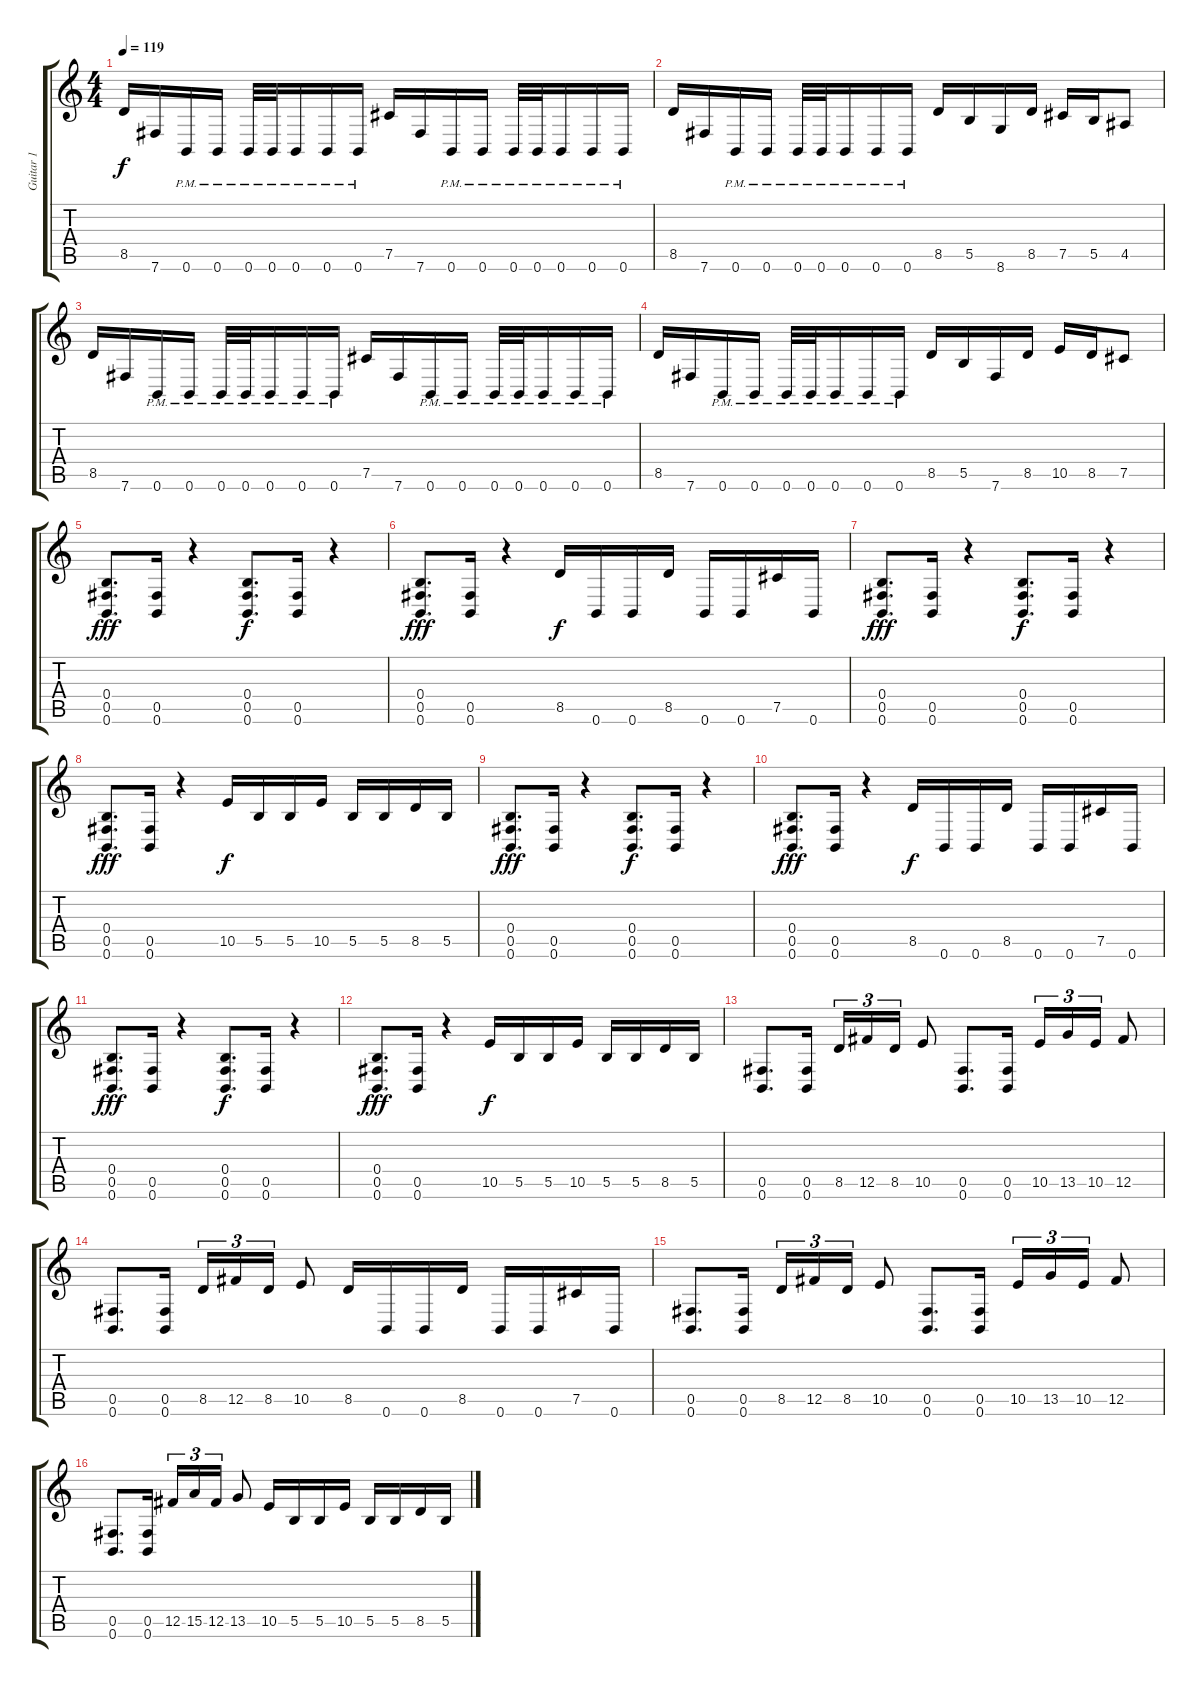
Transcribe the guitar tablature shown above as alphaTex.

\track ("Guitar 1" "Guitar 1") {instrument distortionguitar}
\staff {score tabs}
\tuning (Db4 Ab3 E3 B2 Gb2 B1) {hide}
\ts (4 4)
\tempo 119
\clef g2
\ks c
8.5.16{dy f} 7.6.16 0.6{pm}.16 0.6{pm}.16 0.6{pm}.32 0.6{pm}.32 0.6{pm}.16 0.6{pm}.16 0.6{pm}.16 7.5.16 7.6.16 0.6{pm}.16 0.6{pm}.16 0.6{pm}.32 0.6{pm}.32 0.6{pm}.16 0.6{pm}.16 0.6{pm}.16 |
8.5.16 7.6.16 0.6{pm}.16 0.6{pm}.16 0.6{pm}.32 0.6{pm}.32 0.6{pm}.16 0.6{pm}.16 0.6{pm}.16 8.5.16 5.5.16 8.6.16 8.5.16 7.5.16 5.5.16 4.5.8 |
8.5.16 7.6.16 0.6{pm}.16 0.6{pm}.16 0.6{pm}.32 0.6{pm}.32 0.6{pm}.16 0.6{pm}.16 0.6{pm}.16 7.5.16 7.6.16 0.6{pm}.16 0.6{pm}.16 0.6{pm}.32 0.6{pm}.32 0.6{pm}.16 0.6{pm}.16 0.6{pm}.16 |
8.5.16 7.6.16 0.6{pm}.16 0.6{pm}.16 0.6{pm}.32 0.6{pm}.32 0.6{pm}.16 0.6{pm}.16 0.6{pm}.16 8.5.16 5.5.16 7.6.16 8.5.16 10.5.16 8.5.16 7.5.8 |
(0.4 0.5 0.6).8{d dy fff} (0.5 0.6).16 r.4 (0.4 0.5 0.6).8{d dy f} (0.5 0.6).16 r.4 |
(0.4 0.5 0.6).8{d dy fff} (0.5 0.6).16 r.4 8.5.16{dy f} 0.6.16 0.6.16 8.5.16 0.6.16 0.6.16 7.5.16 0.6.16 |
(0.4 0.5 0.6).8{d dy fff} (0.5 0.6).16 r.4 (0.4 0.5 0.6).8{d dy f} (0.5 0.6).16 r.4 |
(0.4 0.5 0.6).8{d dy fff} (0.5 0.6).16 r.4 10.5.16{dy f} 5.5.16 5.5.16 10.5.16 5.5.16 5.5.16 8.5.16 5.5.16 |
(0.4 0.5 0.6).8{d dy fff} (0.5 0.6).16 r.4 (0.4 0.5 0.6).8{d dy f} (0.5 0.6).16 r.4 |
(0.4 0.5 0.6).8{d dy fff} (0.5 0.6).16 r.4 8.5.16{dy f} 0.6.16 0.6.16 8.5.16 0.6.16 0.6.16 7.5.16 0.6.16 |
(0.4 0.5 0.6).8{d dy fff} (0.5 0.6).16 r.4 (0.4 0.5 0.6).8{d dy f} (0.5 0.6).16 r.4 |
(0.4 0.5 0.6).8{d dy fff} (0.5 0.6).16 r.4 10.5.16{dy f} 5.5.16 5.5.16 10.5.16 5.5.16 5.5.16 8.5.16 5.5.16 |
(0.5 0.6).8{d} (0.5 0.6).16 8.5.16{tu (3 2)} 12.5.16{tu (3 2)} 8.5.16{tu (3 2)} 10.5.8 (0.5 0.6).8{d} (0.5 0.6).16 10.5.16{tu (3 2)} 13.5.16{tu (3 2)} 10.5.16{tu (3 2)} 12.5.8 |
(0.5 0.6).8{d} (0.5 0.6).16 8.5.16{tu (3 2)} 12.5.16{tu (3 2)} 8.5.16{tu (3 2)} 10.5.8 8.5.16 0.6.16 0.6.16 8.5.16 0.6.16 0.6.16 7.5.16 0.6.16 |
(0.5 0.6).8{d} (0.5 0.6).16 8.5.16{tu (3 2)} 12.5.16{tu (3 2)} 8.5.16{tu (3 2)} 10.5.8 (0.5 0.6).8{d} (0.5 0.6).16 10.5.16{tu (3 2)} 13.5.16{tu (3 2)} 10.5.16{tu (3 2)} 12.5.8 |
(0.5 0.6).8{d} (0.5 0.6).16 12.5.16{tu (3 2)} 15.5.16{tu (3 2)} 12.5.16{tu (3 2)} 13.5.8 10.5.16 5.5.16 5.5.16 10.5.16 5.5.16 5.5.16 8.5.16 5.5.16
